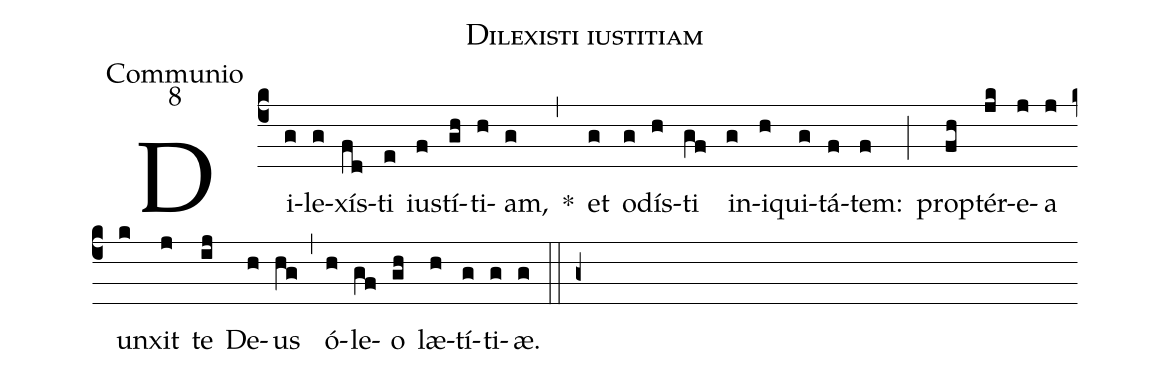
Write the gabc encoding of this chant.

name:Dilexisti iustitiam;
office-part:Communio;
mode:8;
%%
(c4) Di(g)le(g)xís(fd)ti(e) ius(f)tí(gh)ti(h)am,(g) *(,) et(g) o(g)dís(h)ti(gf) in(g)i(h)qui(g)tá(f)tem:(f) (;) prop(fh)tér(jk)e(j)a(j) un(k)xit(j) te(ij) De(h)us(hg) (,) ó(h)le(gf)o(gh) læ(h)tí(g)ti(g)æ.(g) (::g+)
